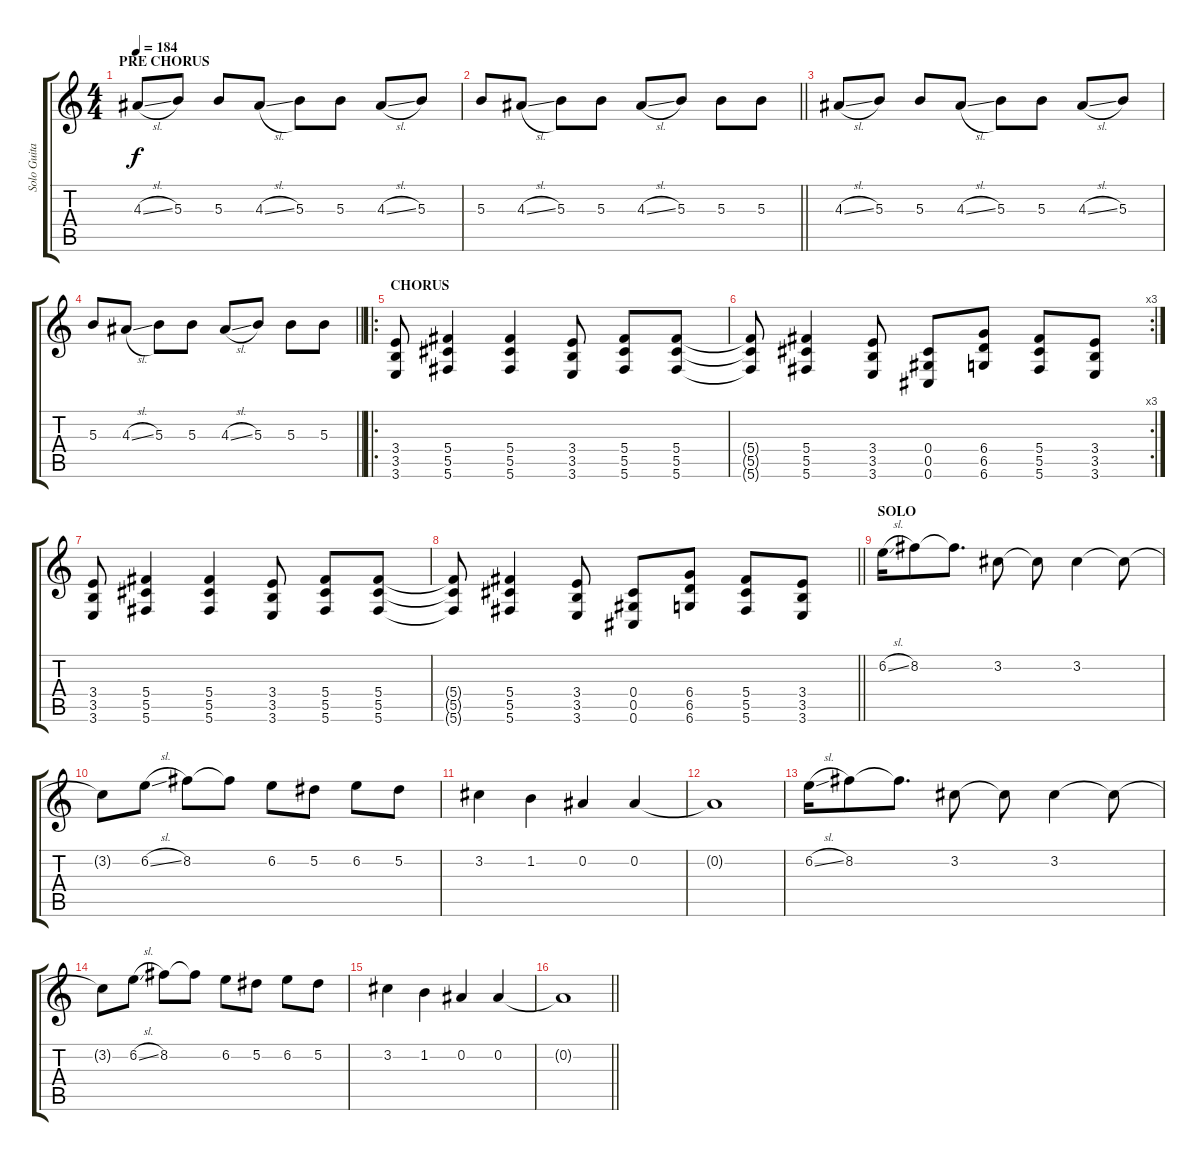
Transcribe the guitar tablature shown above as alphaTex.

\track ("Solo Guitar" "Solo Guita") {instrument distortionguitar}
\staff {score tabs}
\tuning (Eb4 Bb3 Gb3 Db3 Ab2 Db2) {hide}
\ts (4 4)
\section ("" "PRE CHORUS")
\tempo 184
\clef g2
\ks c
4.3{sl}.8{dy f} 5.3.8 5.3.8 4.3{sl}.8 5.3.8 5.3.8 4.3{sl}.8 5.3.8 |
\barLineRight lightlight
5.3.8 4.3{sl}.8 5.3.8 5.3.8 4.3{sl}.8 5.3.8 5.3.8 5.3.8 |
4.3{sl}.8 5.3.8 5.3.8 4.3{sl}.8 5.3.8 5.3.8 4.3{sl}.8 5.3.8 |
\barLineRight lightlight
5.3.8 4.3{sl}.8 5.3.8 5.3.8 4.3{sl}.8 5.3.8 5.3.8 5.3.8 |
\ro
\section ("" "CHORUS")
(3.4 3.5 3.6).8 (5.4 5.5 5.6).4 (5.4 5.5 5.6).4 (3.4 3.5 3.6).8 (5.4 5.5 5.6).8 (5.4 5.5 5.6).8 |
\rc 3
(5.4{t} 5.5{t} 5.6{t}).8 (5.4 5.5 5.6).4 (3.4 3.5 3.6).8 (0.4 0.5 0.6).8 (6.4 6.5 6.6).8 (5.4 5.5 5.6).8 (3.4 3.5 3.6).8 |
(3.4 3.5 3.6).8 (5.4 5.5 5.6).4 (5.4 5.5 5.6).4 (3.4 3.5 3.6).8 (5.4 5.5 5.6).8 (5.4 5.5 5.6).8 |
\barLineRight lightlight
(5.4{t} 5.5{t} 5.6{t}).8 (5.4 5.5 5.6).4 (3.4 3.5 3.6).8 (0.4 0.5 0.6).8 (6.4 6.5 6.6).8 (5.4 5.5 5.6).8 (3.4 3.5 3.6).8 |
\section ("" "SOLO")
6.2{sl}.16 8.2.8 8.2{t}.8{d} 3.2.8 3.2{t}.8 3.2.4 3.2{t}.8 |
3.2{t}.8 6.2{sl}.8 8.2.8 8.2{t}.8 6.2.8 5.2.8 6.2.8 5.2.8 |
3.2.4 1.2.4 0.2.4 0.2.4 |
0.2{t}.1 |
6.2{sl}.16 8.2.8 8.2{t}.8{d} 3.2.8 3.2{t}.8 3.2.4 3.2{t}.8 |
3.2{t}.8 6.2{sl}.8 8.2.8 8.2{t}.8 6.2.8 5.2.8 6.2.8 5.2.8 |
3.2.4 1.2.4 0.2.4 0.2.4 |
\barLineRight lightlight
0.2{t}.1
